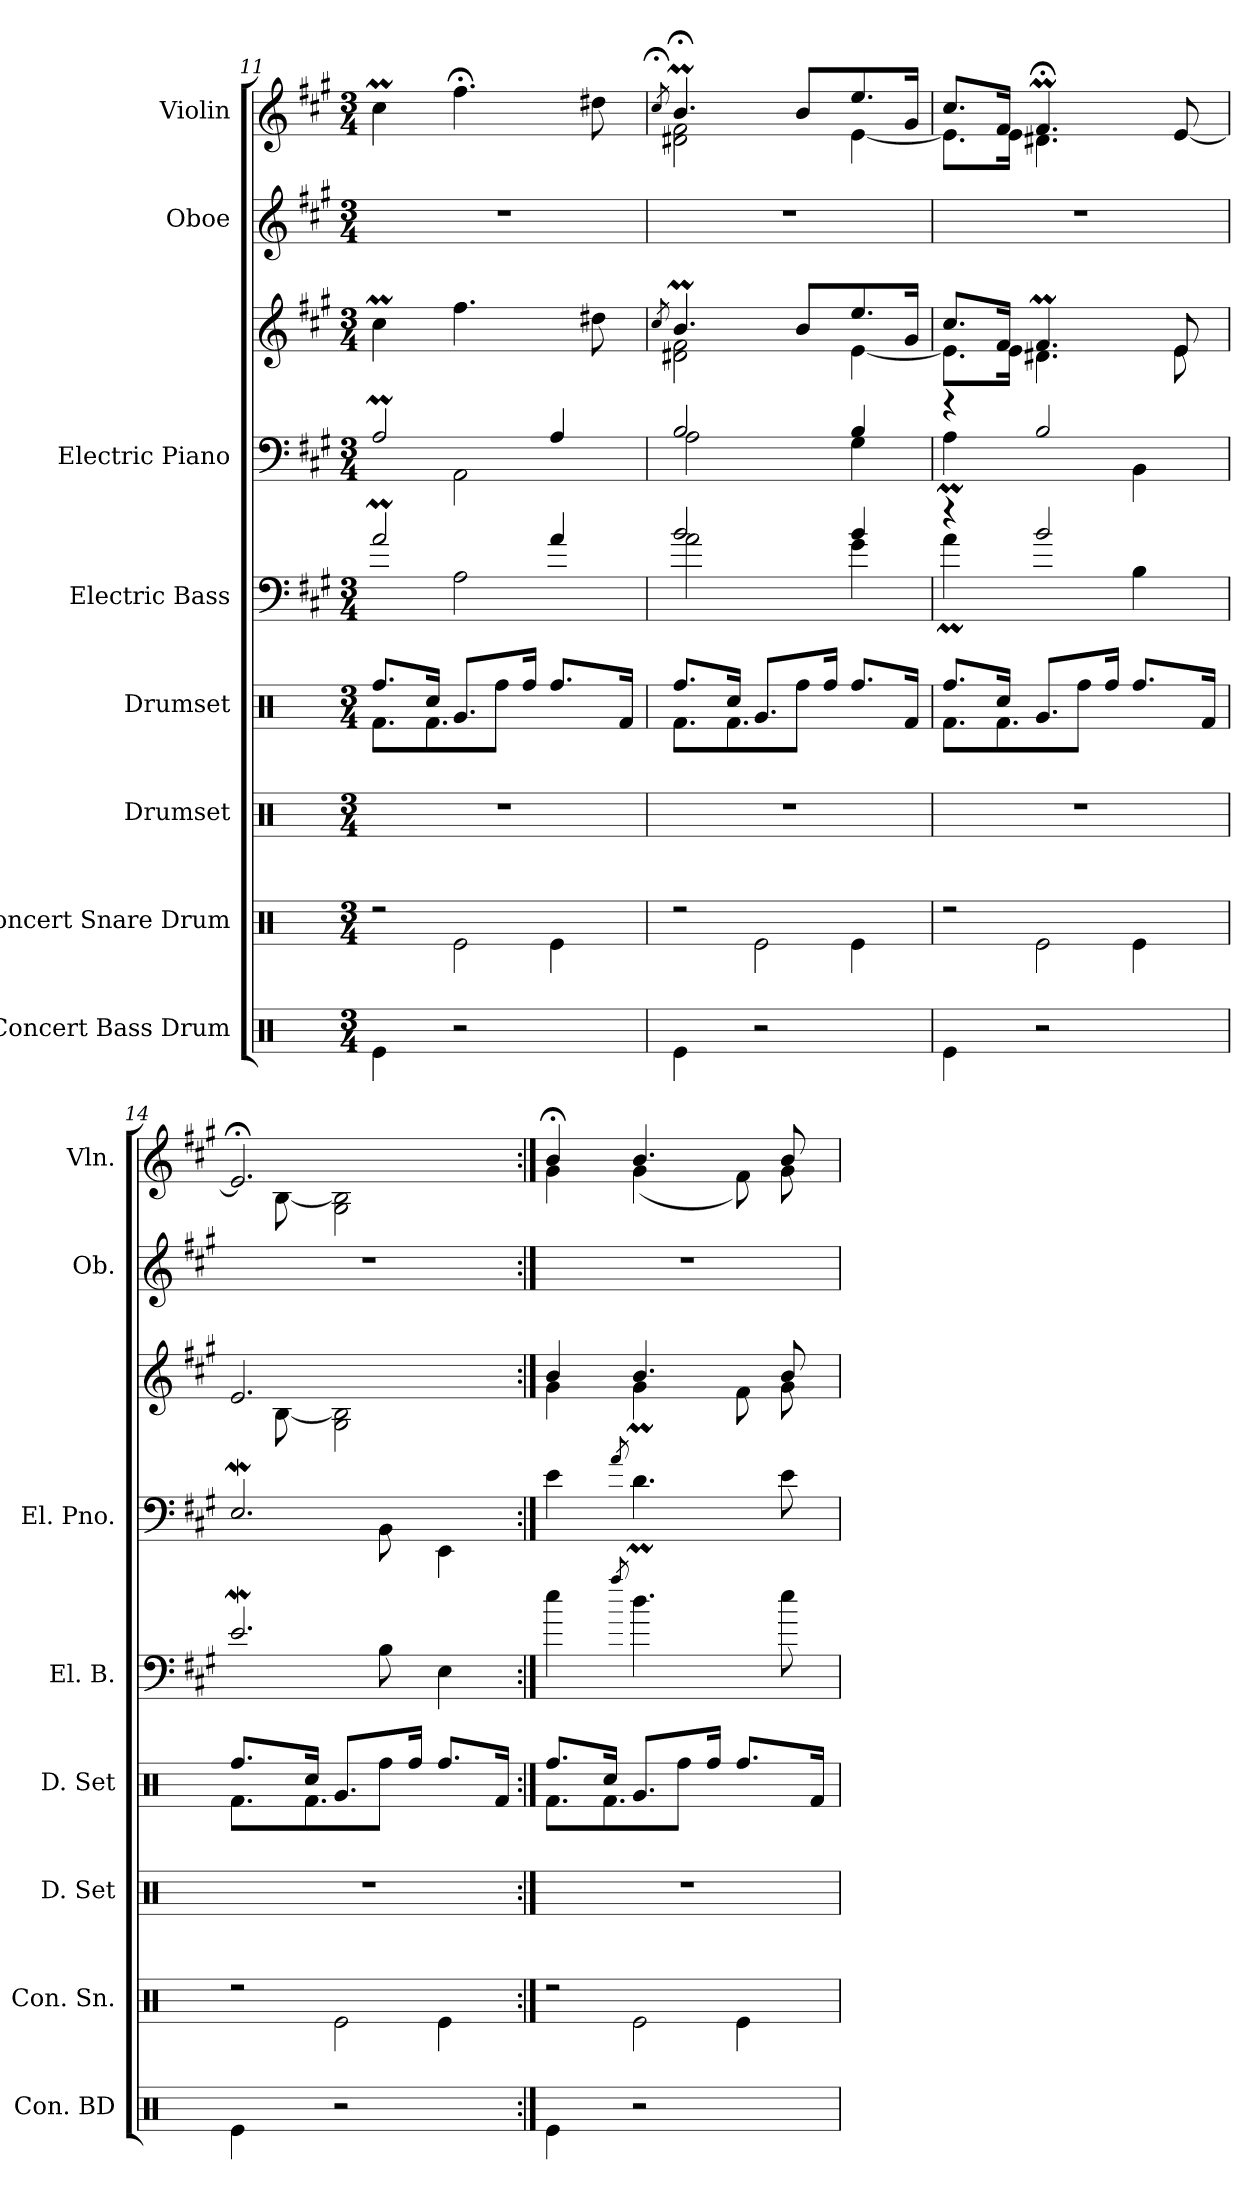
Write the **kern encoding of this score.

**kern	**kern	**kern	**kern	**kern	**kern	**kern	**kern	**kern
*part8	*part7	*part6	*part5	*part4	*part3	*part3	*part2	*part1
*staff9	*staff8	*staff7	*staff6	*staff5	*staff4	*staff3	*staff2	*staff1
*I"Concert Bass Drum	*I"Concert Snare Drum	*I"Drumset	*I"Drumset	*I"Electric Bass	*I"Electric Piano	*	*I"Oboe	*I"Violin
*I'Con. BD	*I'Con. Sn.	*I'D. Set	*I'D. Set	*I'El. B.	*I'El. Pno.	*	*I'Ob.	*I'Vln.
!!LO:PB:g=z
*clefX	*clefX	*clefX	*clefX	*clefF4	*clefF4	*clefG2	*clefG2	*clefG2
*	*	*	*	*ITrd7c12	*	*	*	*
*k[]	*k[]	*k[]	*k[]	*k[f#c#g#]	*k[f#c#g#]	*k[f#c#g#]	*k[f#c#g#]	*k[f#c#g#]
*M3/4	*M3/4	*M3/4	*M3/4	*M3/4	*M3/4	*M3/4	*M3/4	*M3/4
=11	=11	=11	=11	=11	=11	=11	=11	=11
*	*^	*	*^	*^	*^	*	*	*
4Re\	2r	4ryy	2.r	8.Rff/L	8.Rf\L	2AM/	4ryy	2AM/	4ryy	4cc#m\	2.r	4cc#m\
.	.	.	.	16Rcc/Jk	8.Rf\	.	.	.	.	.	.	.
2r	.	2Re\	.	8.Rg/L	.	.	2AA\	.	2AA\	4.ff#\	.	4.ff#;<\
.	.	.	.	.	8Rff\J	.	.	.	.	.	.	.
.	.	.	.	16Rff/Jk	.	.	.	.	.	.	.	.
.	4Re\	.	.	8.Rff/L	4ryy	4A/	.	4A/	.	.	.	.
.	.	.	.	.	.	.	.	.	.	8dd#X\	.	8dd#X\
.	.	.	.	16Rf/Jk	.	.	.	.	.	.	.	.
=12	=12	=12	=12	=12	=12	=12	=12	=12	=12	=12	=12	=12
.	.	.	.	.	.	.	.	.	.	8qcc#/	.	8qcc#;</
*	*	*	*	*	*	*	*	*	*	*^	*	*^
4Re\	2r	4ryy	2.r	8.Rff/L	8.Rf\L	2B/	2A\	2B/	2A\	4.bM/	2d#X\ 2f#\	2.r	4.b;<M/	2d#X\ 2f#\
.	.	.	.	16Rcc/Jk	8.Rf\	.	.	.	.	.	.	.	.	.
2r	.	2Re\	.	8.Rg/L	.	.	.	.	.	.	.	.	.	.
.	.	.	.	.	8Rff\J	.	.	.	.	8b/L	.	.	8b/L	.
.	.	.	.	16Rff/Jk	.	.	.	.	.	.	.	.	.	.
.	4Re\	.	.	8.Rff/L	4ryy	4B/	4G#\	4B/	4G#\	8.ee/	[4e\	.	8.ee/	[4e\
.	.	.	.	16Rf/Jk	.	.	.	.	.	16g#/Jk	.	.	16g#/Jk	.
=13	=13	=13	=13	=13	=13	=13	=13	=13	=13	=13	=13	=13	=13	=13
4Re\	2r	4ryy	2.r	8.Rff/L	8.Rf\L	4r	4AM\	4r	4AM\	8.cc#/L	8.e\L]	2.r	8.cc#/L	8.e\L]
.	.	.	.	16Rcc/Jk	8.Rf\	.	.	.	.	16f#/Jk	16e\Jk	.	16f#/Jk	16e\Jk
2r	.	2Re\	.	8.Rg/L	.	2B/	4ryy	2B/	4ryy	4.f#M/	4.d#X\	.	4.f#;<M/	4.d#X\
.	.	.	.	.	8Rff\J	.	.	.	.	.	.	.	.	.
.	.	.	.	16Rff/Jk	.	.	.	.	.	.	.	.	.	.
.	4Re\	.	.	8.Rff/L	4ryy	.	4BB\	.	4BB\	.	.	.	.	.
.	.	.	.	.	.	.	.	.	.	8e/	8e\	.	[8e/	8ryy
.	.	.	.	16Rf/Jk	.	.	.	.	.	.	.	.	.	.
=14	=14	=14	=14	=14	=14	=14	=14	=14	=14	=14	=14	=14	=14	=14
4Re\	2r	4ryy	2.r	8.Rff/L	8.Rf\L	2.EW/	4.ryy	2.EW/	4.ryy	2.e/	8ryy	2.r	2.e;</]	8ryy
.	.	.	.	.	.	.	.	.	.	.	[8B\	.	.	[8B\
.	.	.	.	16Rcc/Jk	8.Rf\	.	.	.	.	.	.	.	.	.
2r	.	2Re\	.	8.Rg/L	.	.	.	.	.	.	2G#\ 2B\]	.	.	2G#\ 2B\]
.	.	.	.	.	8Rff\J	.	8BB\	.	8BB\	.	.	.	.	.
.	.	.	.	16Rff/Jk	.	.	.	.	.	.	.	.	.	.
.	4Re\	.	.	8.Rff/L	4ryy	.	4EE\	.	4EE\	.	.	.	.	.
.	.	.	.	16Rf/Jk	.	.	.	.	.	.	.	.	.	.
*	*	*	*	*	*	*v	*v	*	*	*	*	*	*	*
*	*	*	*	*	*	*	*v	*v	*	*	*	*	*
!!LO:PB:g=z	!!
=15:|!	=15:|!	=15:|!	=15:|!	=15:|!	=15:|!	=15:|!	=15:|!	=15:|!	=15:|!	=15:|!	=15:|!	=15:|!
4Re\	2r	4ryy	2.r	8.Rff/L	8.Rf\L	4e\	4e\	4b/	4g#\	2.r	4b;</	4g#\
.	.	.	.	16Rcc/Jk	8.Rf\	.	.	.	.	.	.	.
.	.	.	.	.	.	8qa/	8qa/	.	.	.	.	.
2r	.	2Re\	.	8.Rg/L	.	4.dM\	4.dM\	4.b/	4g#\	.	4.b/	(<4g#\
.	.	.	.	.	8Rff\J	.	.	.	.	.	.	.
.	.	.	.	16Rff/Jk	.	.	.	.	.	.	.	.
.	4Re\	.	.	8.Rff/L	4ryy	.	.	.	8f#\	.	.	8f#\)
.	.	.	.	.	.	8e\	8e\	8b/	8g#\	.	8b/	8g#\
.	.	.	.	16Rf/Jk	.	.	.	.	.	.	.	.
*	*v	*v	*	*v	*v	*	*	*v	*v	*	*v	*v
=	=	=	=	=	=	=	=	=
*-	*-	*-	*-	*-	*-	*-	*-	*-
